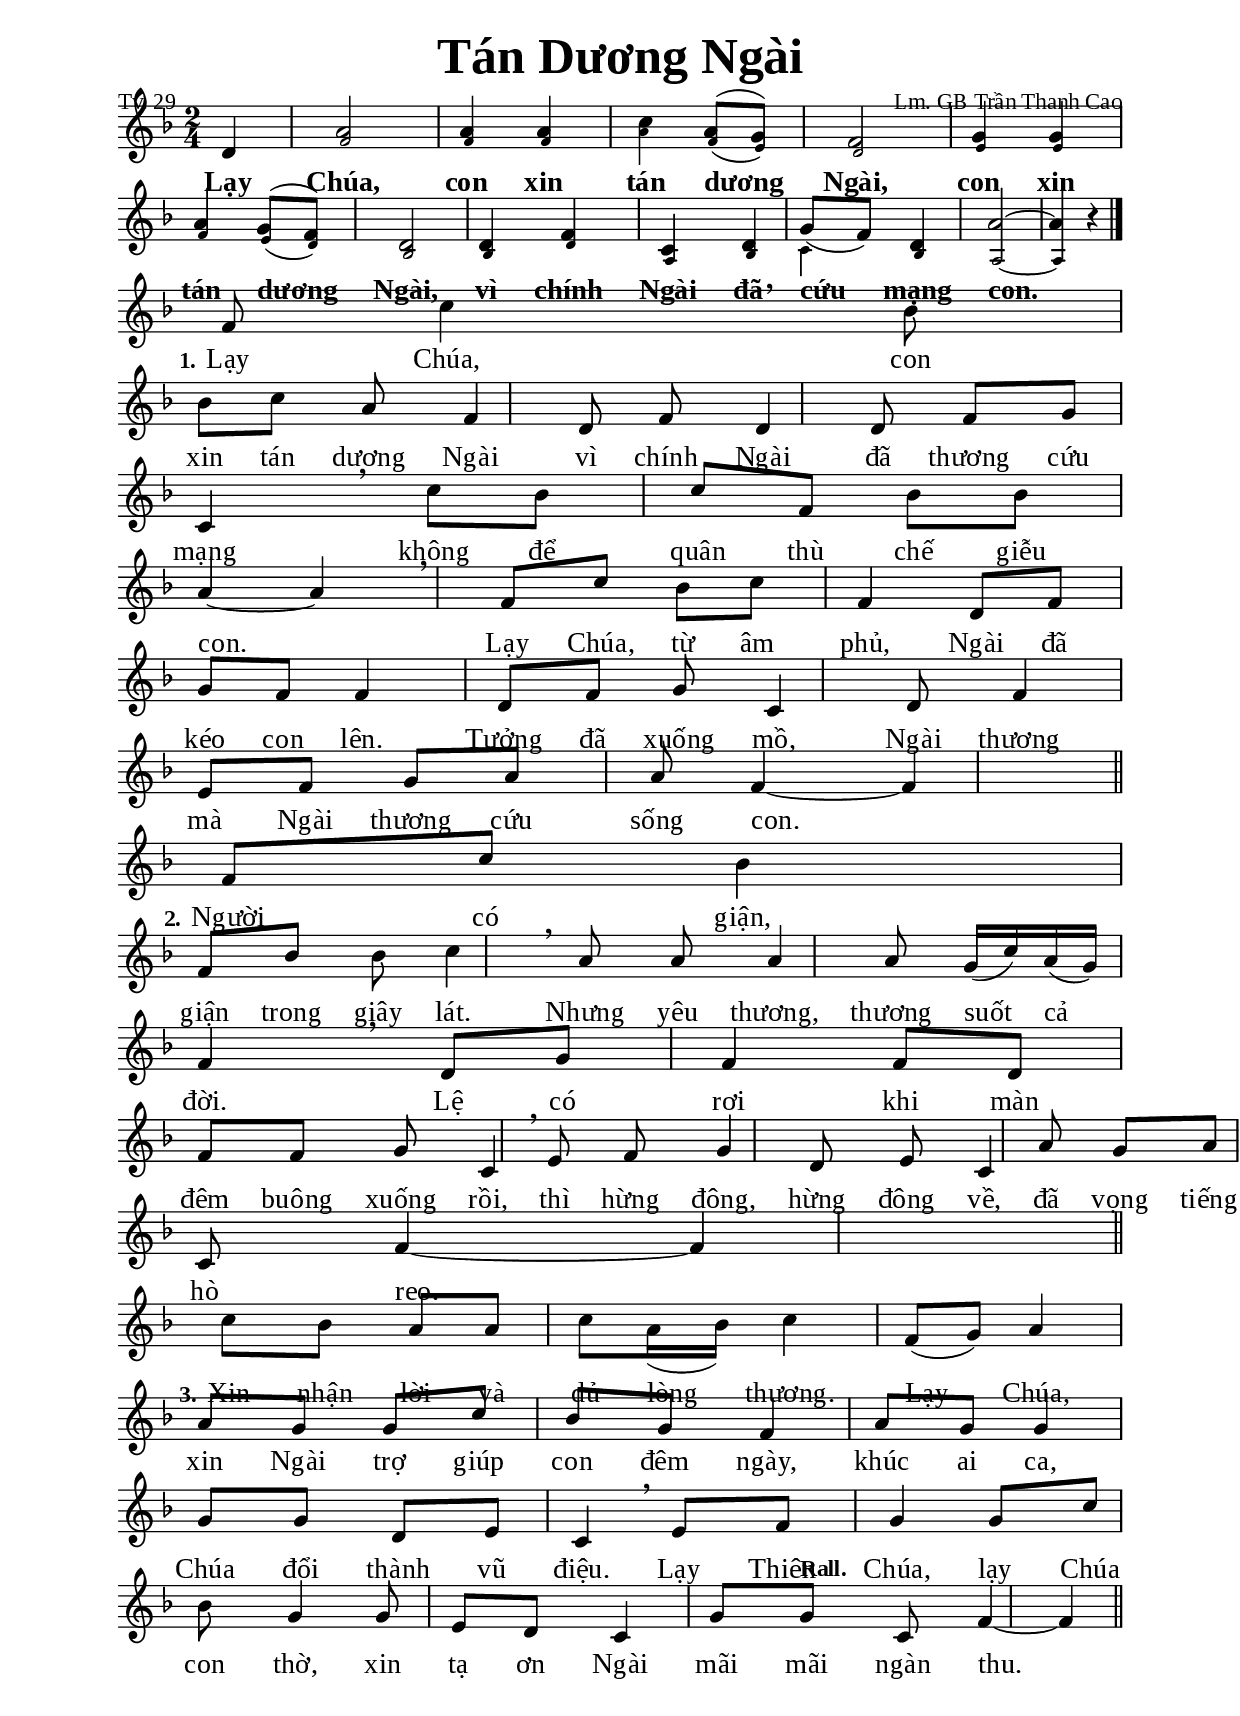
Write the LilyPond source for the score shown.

% Cài đặt chung
\version "2.22.1"
\include "english.ly"

\header {
  title = \markup { \fontsize #3 "Tán Dương Ngài" }
  poet = "Tv. 29"
  composer = "Lm. GB Trần Thanh Cao"
  %arranger = " "
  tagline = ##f
}

% Nhạc điệp khúc
nhacDiepKhucSop= \relative c' {
  \partial 4 d4 |
  a'2 |
  a4 a |
  c a8 _(g) |
  f2 |
  g4 g |
  a g8 _(f) |
  d2 |
  d4 f |
  c d |
  g8 _(f) d4 |
  a'2 ~ |
  a4 r \bar "|."
}

nhacDiepKhucBas = \relative c' {
  \partial 4 d4 |
  f2 |
  f4 f |
  a f8 ^(e) |
  d2 |
  e4 e |
  f e8 ^(d) |
  bf2 |
  bf4 d |
  a bf |
  c bf |
  a2 ~ |
  a4 r
}

% Nhạc phiên khúc
nhacPhienKhucMot = \relative c' {
  f8 c'4 \breathe
  bf8 bf c a f4 d8 f d4 d8 f g c,4 \breathe
  c'8 bf c f, bf bf a4 ~ a \breathe
  f8 c' bf c f,4 d8 f g f f4 d8 f g c,4
  d8 f4 e8 f g a a f4 ~ f \bar "||"
}

nhacPhienKhucHai = \relative c' {
  f8 c' bf4 f8 bf bf c4 \breathe
  a8 a a4 a8 g16 _(c) a (g) f4 \breathe
  d8 g f4 f8 d f f g c,4 \breathe
  e8 f g4 d8 e c4 a'8 g a c, f4 ~ f \bar "||"
}

nhacPhienKhucBa = \relative c'' {
  c8 bf a a c a16 _(bf) c4 f,8 (g) a4 a8 g g c bf g f4
  a8 g g4 g8 g d e c4 \breathe
  e8 f g4 g8 c bf g4 g8 e d c4
  g'8
  \tempo "Rall." g c, f4 ~ f \bar "||"
}

% Lời điệp khúc
loiDiepKhuc = \lyricmode {
  Lạy Chúa, con xin tán dương Ngài,
  con xin tán dương Ngài,
  vì chính Ngài đã cứu mạng con.
}

% Lời phiên khúc
loiPhienKhucMot = \lyricmode {
  \set stanza = #"1."
  Lạy Chúa, con xin tán dương Ngài
  vì chính Ngài đã thương cứu mạng
  không để quân thù chế giễu con.
  Lạy Chúa, từ âm phủ, Ngài đã kéo con lên.
  Tưởng đã xuống mồ,
  Ngài thương mà Ngài thương cứu sống con.
}

loiPhienKhucHai = \lyricmode {
  \set stanza = #"2."
  Người có giận, giận trong giây lát.
  Nhưng yêu thương, thương suốt cả đời.
  Lệ có rơi khi màn đêm buông xuống rồi,
  thì hừng đông, hừng đông về, đã vọng tiếng hò reo.
}

loiPhienKhucBa = \lyricmode {
  \set stanza = #"3."
  Xin nhận lời và dủ lòng thương.
  Lạy Chúa, xin Ngài trợ giúp con đêm ngày,
  khúc ai ca, Chúa đổi thành vũ điệu.
  Lạy Thiên Chúa, lạy Chúa con thờ,
  xin tạ ơn Ngài mãi mãi ngàn thu.
}


% Dàn trang
\paper {
  #(set-paper-size "a4")
  top-margin = 10\mm
  bottom-margin = 10\mm
  left-margin = 20\mm
  right-margin = 20\mm
  indent = #0
  #(define fonts
    (make-pango-font-tree
      "Liberation Serif"
      "Liberation Serif"
      "Liberation Serif"
      (/ 20 20)))
  page-count = #1
  system-system-spacing = #'((basic-distance . 11.5)
                             (minimum-distance . 11.5)
                             (padding . 1))
  score-system-spacing = #'((basic-distance . 11.5)
                             (minimum-distance . 11.5)
                             (padding . 1))
}

% Thiết lập tông và nhịp
TongNhip = { \key f \major \time 2/4 }

% Đổi kích thước nốt cho bè phụ
notBePhu =
#(define-music-function (font-size music) (number? ly:music?)
   (for-some-music
     (lambda (m)
       (if (music-is-of-type? m 'rhythmic-event)
           (begin
             (set! (ly:music-property m 'tweaks)
                   (cons `(font-size . ,font-size)
                         (ly:music-property m 'tweaks)))
             #t)
           #f))
     music)
   music)

\score {
  \new ChoirStaff <<
    \new Staff = diepKhuc \with {
        \consists "Merge_rests_engraver"
        %\magnifyStaff #(magstep +1)
        printPartCombineTexts = ##f
      }
      <<
      \new Voice \TongNhip \partCombine 
        \nhacDiepKhucSop
        \notBePhu -3 { \nhacDiepKhucBas }
      \new NullVoice = nhacThamChieu \nhacDiepKhucSop
      \new Lyrics \with {
          \override VerticalAxisGroup.
            nonstaff-relatedstaff-spacing.padding = #1
          \override VerticalAxisGroup.
            nonstaff-unrelatedstaff-spacing.padding = #1
        }
        \lyricsto nhacThamChieu \loiDiepKhuc
      >>
  >>
  \layout {
    \override Lyrics.LyricText.font-series = #'bold
    \override Lyrics.LyricText.font-size = #+2
    \override Lyrics.LyricSpace.minimum-distance = #3.5
    \override Score.BarNumber.break-visibility = ##(#f #f #f)
    \override Score.SpacingSpanner.uniform-stretching = ##t
  }
}

\score {
  \new ChoirStaff <<
    \new Staff = phienKhuc \with {
        %\magnifyStaff #(magstep +1)
      }
      <<
      \new Voice = beSop {
        \key f \major \time 2/4 \nhacPhienKhucMot
      }
    >>
    \new Lyrics \with {
          \override VerticalAxisGroup.
            nonstaff-relatedstaff-spacing.padding = #1
          \override VerticalAxisGroup.
            nonstaff-unrelatedstaff-spacing.padding = #1
        }
        \lyricsto beSop \loiPhienKhucMot
  >>
  \layout {
    \override Staff.TimeSignature.transparent = ##t
    \override Lyrics.LyricText.font-size = #+2
    \override Lyrics.LyricSpace.minimum-distance = #3.5
    \override Score.BarNumber.break-visibility = ##(#f #f #f)
    \override Score.SpacingSpanner.uniform-stretching = ##t
    \set Score.barAlways = ##t
    \set Score.defaultBarType = ""
  } 
}

\score {
  \new ChoirStaff <<
    \new Staff = phienKhuc \with {
        %\magnifyStaff #(magstep +1)
      }
      <<
      \new Voice = beSop {
        \key f \major \time 2/4 \nhacPhienKhucHai
      }
    >>
    \new Lyrics \with {
          \override VerticalAxisGroup.
            nonstaff-relatedstaff-spacing.padding = #1
          \override VerticalAxisGroup.
            nonstaff-unrelatedstaff-spacing.padding = #1
        }
        \lyricsto beSop \loiPhienKhucHai
  >>
  \layout {
    \override Staff.TimeSignature.transparent = ##t
    \override Lyrics.LyricText.font-size = #+2
    \override Lyrics.LyricSpace.minimum-distance = #3
    \override Score.BarNumber.break-visibility = ##(#f #f #f)
    \override Score.SpacingSpanner.uniform-stretching = ##t
    \set Score.barAlways = ##t
    \set Score.defaultBarType = ""
  } 
}

\score {
  \new ChoirStaff <<
    \new Staff = phienKhuc \with {
        %\magnifyStaff #(magstep +1)
      }
      <<
      \new Voice = beSop {
        \key f \major \time 2/4 \nhacPhienKhucBa
      }
    >>
    \new Lyrics \with {
          \override VerticalAxisGroup.
            nonstaff-relatedstaff-spacing.padding = #1
          \override VerticalAxisGroup.
            nonstaff-unrelatedstaff-spacing.padding = #1
        }
        \lyricsto beSop \loiPhienKhucBa
  >>
  \layout {
    \override Staff.TimeSignature.transparent = ##t
    \override Lyrics.LyricText.font-size = #+2
    \override Lyrics.LyricSpace.minimum-distance = #4.5
    \override Score.BarNumber.break-visibility = ##(#f #f #f)
    \override Score.SpacingSpanner.uniform-stretching = ##t
    \set Score.barAlways = ##t
    \set Score.defaultBarType = ""
  } 
}
